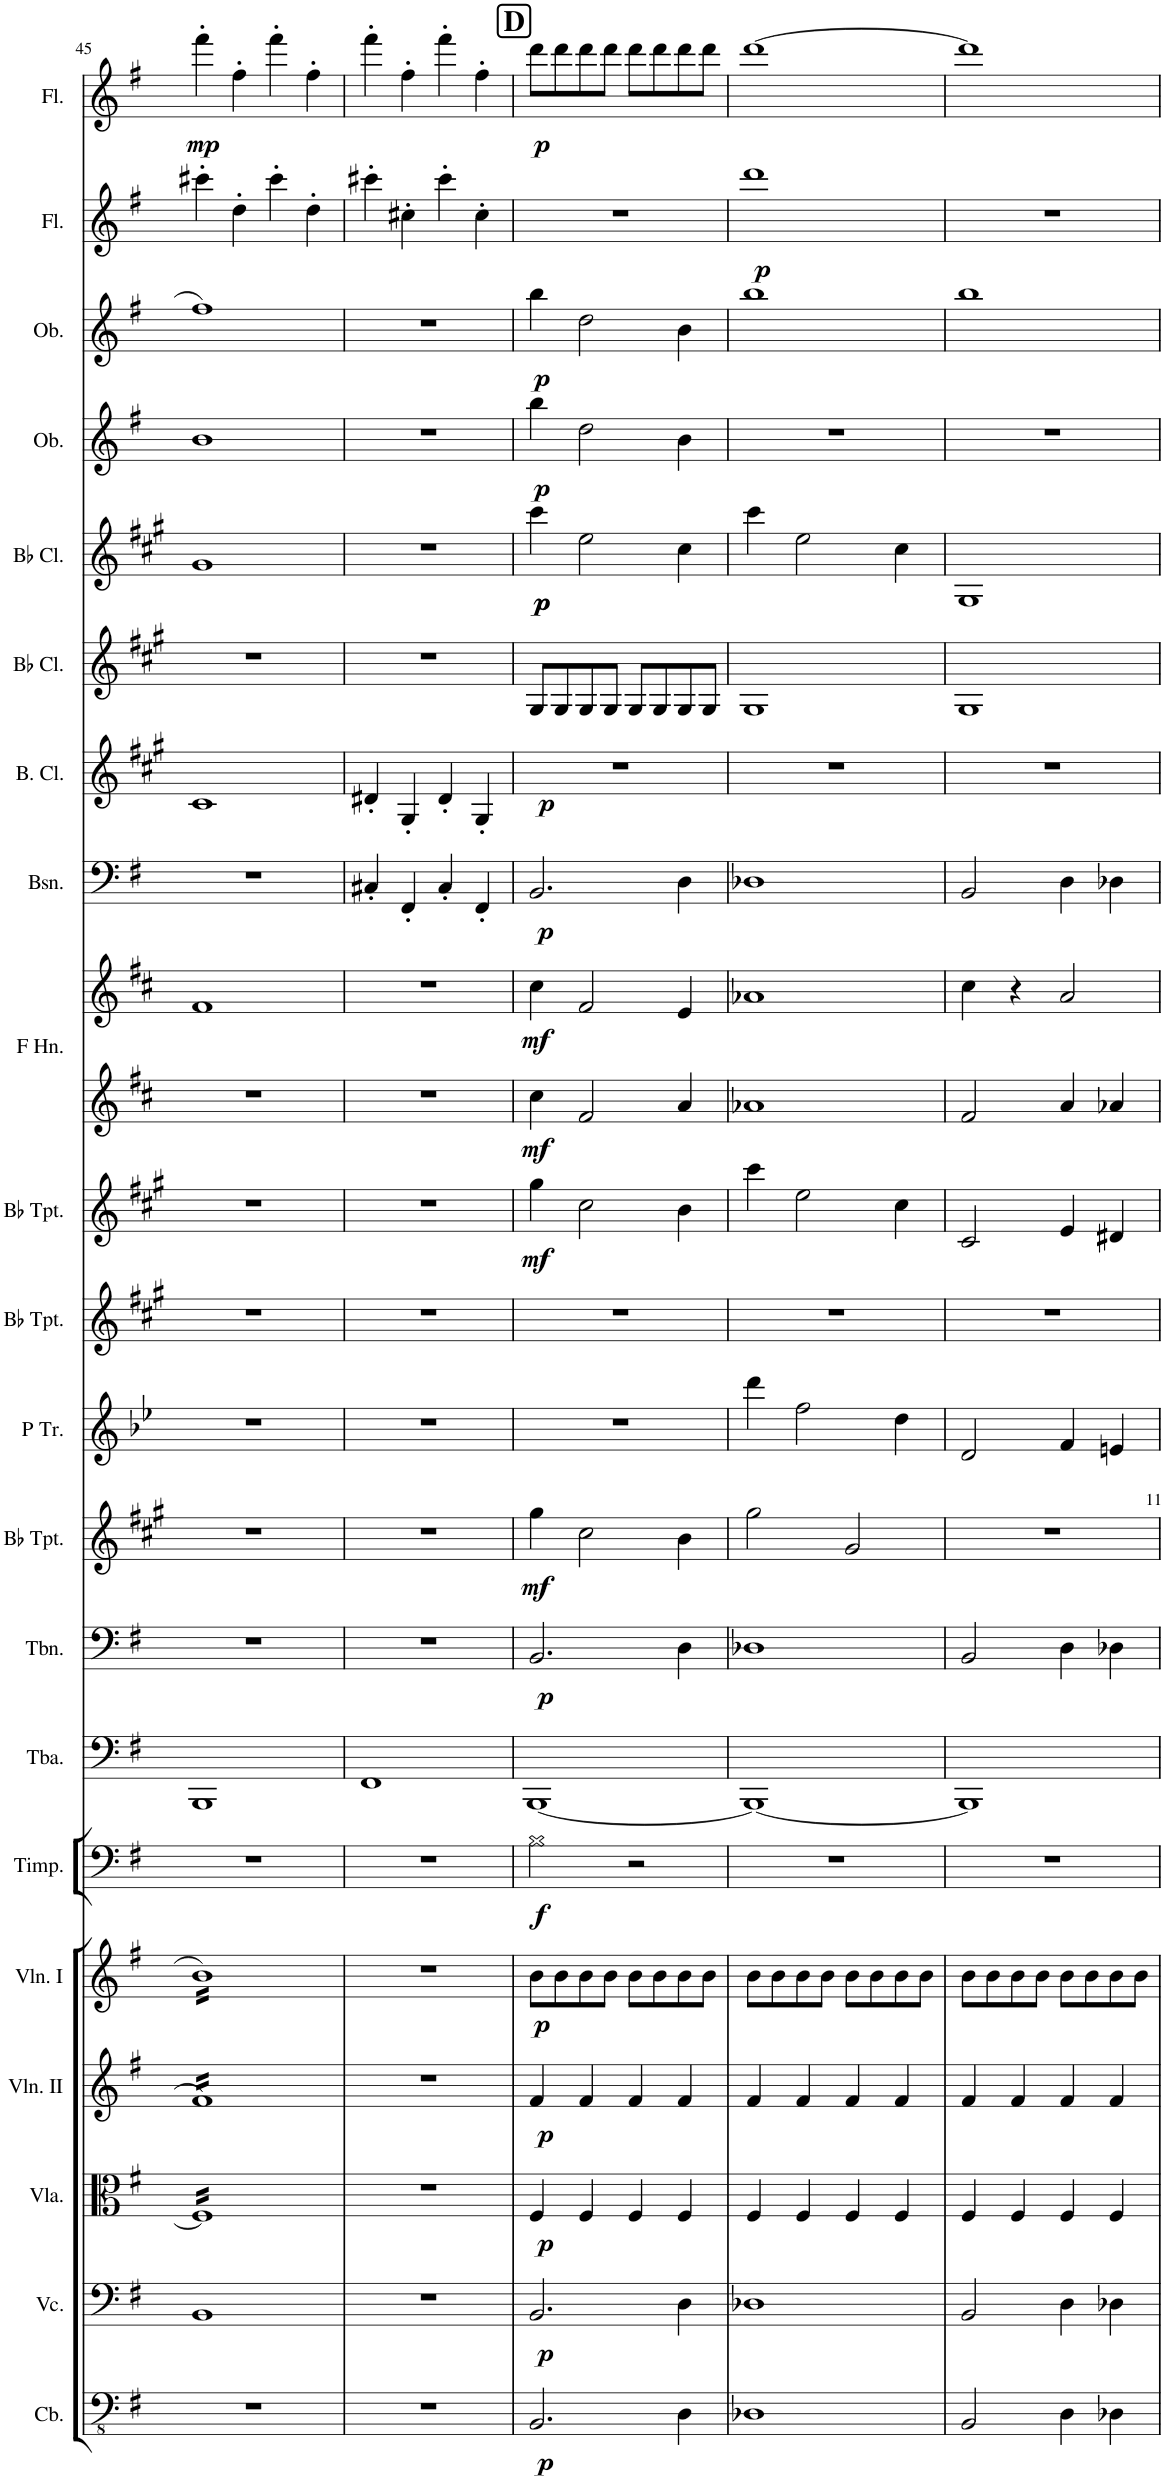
**kern	**dynam	**kern	**dynam	**kern	**dynam	**kern	**dynam	**kern	**dynam	**kern	**dynam	**kern	**kern	**dynam	**kern	**dynam	**kern	**kern	**kern	**dynam	**kern	**kern	**dynam	**kern	**dynam	**kern	**dynam	**kern	**kern	**dynam	**kern	**dynam	**kern	**dynam	**kern	**dynam	**kern	**dynam
*part21	*part21	*part20	*part20	*part19	*part19	*part18	*part18	*part17	*part17	*part16	*part16	*part15	*part14	*part14	*part13	*part13	*part12	*part11	*part10	*part10	*part9	*part9	*part9	*part8	*part8	*part7	*part7	*part6	*part5	*part5	*part4	*part4	*part3	*part3	*part2	*part2	*part1	*part1
*staff22	*staff22	*staff21	*staff21	*staff20	*staff20	*staff19	*staff19	*staff18	*staff18	*staff17	*staff17	*staff16	*staff15	*staff15	*staff14	*staff14	*staff13	*staff12	*staff11	*staff11	*staff10	*staff9	*staff9/10	*staff8	*staff8	*staff7	*staff7	*staff6	*staff5	*staff5	*staff4	*staff4	*staff3	*staff3	*staff2	*staff2	*staff1	*staff1
*I"Contrabasses	*	*I"Violoncellos	*	*I"Violas	*	*I"Violins II	*	*I"Violins I	*	*I"Timpani	*	*I"Tuba	*I"Trombone	*	*I"Trumpet 2	*	*I"Piccolo Trumpet	*I"Bb Trumpet	*I"Trumpet 1	*	*I"Horns in F	*	*	*I"Bassoons	*	*I"Bass Clarinet	*	*I"Clarinet 2	*I"Clarinet 1	*	*I"Oboe 2	*	*I"Oboe 1	*	*I"Flute 2	*	*I"Flute 1	*
*I'Cb.	*	*I'Vc.	*	*I'Vla.	*	*I'Vln. II	*	*I'Vln. I	*	*I'Timp.	*	*I'Tba.	*I'Tbn.	*	*	*	*I'P Tr.	*I'Bb Tpt.	*	*	*	*	*	*I'Bsn.	*	*I'B. Cl.	*	*	*	*	*I'Ob.	*	*I'Ob.	*	*I'Fl.	*	*I'Fl.	*
!!LO:PB:g=z
*clefFv4	*	*clefF4	*	*clefC3	*	*clefG2	*	*clefG2	*	*clefF4	*	*clefF4	*clefF4	*	*clefG2	*	*clefG2	*clefG2	*clefG2	*	*clefG2	*clefG2	*	*clefF4	*	*clefG2	*	*clefG2	*clefG2	*	*clefG2	*	*clefG2	*	*clefG2	*	*clefG2	*
*Trd7c12	*	*	*	*	*	*	*	*	*	*	*	*	*	*	*Trd1c2	*	*Trd2c3	*Trd1c2	*Trd1c2	*	*Trd4c7	*Trd4c7	*	*	*	*Trd8c14	*	*Trd1c2	*Trd1c2	*	*	*	*	*	*	*	*	*
*k[f#]	*	*k[f#]	*	*k[f#]	*	*k[f#]	*	*k[f#]	*	*k[f#]	*	*k[f#]	*k[f#]	*	*k[f#c#g#]	*	*k[b-e-]	*k[f#c#g#]	*k[f#c#g#]	*	*k[f#c#]	*k[f#c#]	*	*k[f#]	*	*k[f#c#g#]	*	*k[f#c#g#]	*k[f#c#g#]	*	*k[f#]	*	*k[f#]	*	*k[f#]	*	*k[f#]	*
*M4/4	*	*M4/4	*	*M4/4	*	*M4/4	*	*M4/4	*	*M4/4	*	*M4/4	*M4/4	*	*M4/4	*	*M4/4	*M4/4	*M4/4	*	*M4/4	*M4/4	*	*M4/4	*	*M4/4	*	*M4/4	*M4/4	*	*M4/4	*	*M4/4	*	*M4/4	*	*M4/4	*
=45	=45	=45	=45	=45	=45	=45	=45	=45	=45	=45	=45	=45	=45	=45	=45	=45	=45	=45	=45	=45	=45	=45	=45	=45	=45	=45	=45	=45	=45	=45	=45	=45	=45	=45	=45	=45	=45	=45
!	!	!	!	!	!	!	!	!	!	!	!	!	!	!	!	!	!	!	!	!	!	!	!	!	!	!	!	!	!	!	!	!	!	!	!	!	!	!LO:DY:b
*	*	*	*	*tremolo	*	*	*	*	*	*	*	*	*	*	*	*	*	*	*	*	*	*	*	*	*	*	*	*	*	*	*	*	*	*	*	*	*	*
*	*	*	*	*	*	*tremolo	*	*	*	*	*	*	*	*	*	*	*	*	*	*	*	*	*	*	*	*	*	*	*	*	*	*	*	*	*	*	*	*
*	*	*	*	*	*	*	*	*tremolo	*	*	*	*	*	*	*	*	*	*	*	*	*	*	*	*	*	*	*	*	*	*	*	*	*	*	*	*	*	*
1r	.	1BB	.	16F#]LL	.	16f#LL	.	16bLL	.	1r	.	1BBB	1r	.	1r	.	1r	1r	1r	.	1r	1f#	.	1r	.	1c#	.	1r	1g#	.	1b	.	1ff#	.	4ccc#X'\	.	4fff#'\	mp
.	.	.	.	16F#	.	16f#	.	16b	.	.	.	.	.	.	.	.	.	.	.	.	.	.	.	.	.	.	.	.	.	.	.	.	.	.	.	.	.	.
.	.	.	.	16F#	.	16f#	.	16b	.	.	.	.	.	.	.	.	.	.	.	.	.	.	.	.	.	.	.	.	.	.	.	.	.	.	.	.	.	.
.	.	.	.	16F#	.	16f#	.	16b	.	.	.	.	.	.	.	.	.	.	.	.	.	.	.	.	.	.	.	.	.	.	.	.	.	.	.	.	.	.
.	.	.	.	16F#	.	16f#	.	16b	.	.	.	.	.	.	.	.	.	.	.	.	.	.	.	.	.	.	.	.	.	.	.	.	.	.	4dd'\	.	4ff#'\	.
.	.	.	.	16F#	.	16f#	.	16b	.	.	.	.	.	.	.	.	.	.	.	.	.	.	.	.	.	.	.	.	.	.	.	.	.	.	.	.	.	.
.	.	.	.	16F#	.	16f#	.	16b	.	.	.	.	.	.	.	.	.	.	.	.	.	.	.	.	.	.	.	.	.	.	.	.	.	.	.	.	.	.
.	.	.	.	16F#	.	16f#	.	16b	.	.	.	.	.	.	.	.	.	.	.	.	.	.	.	.	.	.	.	.	.	.	.	.	.	.	.	.	.	.
.	.	.	.	16F#	.	16f#	.	16b	.	.	.	.	.	.	.	.	.	.	.	.	.	.	.	.	.	.	.	.	.	.	.	.	.	.	4ccc#'\	.	4fff#'\	.
.	.	.	.	16F#	.	16f#	.	16b	.	.	.	.	.	.	.	.	.	.	.	.	.	.	.	.	.	.	.	.	.	.	.	.	.	.	.	.	.	.
.	.	.	.	16F#	.	16f#	.	16b	.	.	.	.	.	.	.	.	.	.	.	.	.	.	.	.	.	.	.	.	.	.	.	.	.	.	.	.	.	.
.	.	.	.	16F#	.	16f#	.	16b	.	.	.	.	.	.	.	.	.	.	.	.	.	.	.	.	.	.	.	.	.	.	.	.	.	.	.	.	.	.
.	.	.	.	16F#	.	16f#	.	16b	.	.	.	.	.	.	.	.	.	.	.	.	.	.	.	.	.	.	.	.	.	.	.	.	.	.	4dd'\	.	4ff#'\	.
.	.	.	.	16F#	.	16f#	.	16b	.	.	.	.	.	.	.	.	.	.	.	.	.	.	.	.	.	.	.	.	.	.	.	.	.	.	.	.	.	.
.	.	.	.	16F#	.	16f#	.	16b	.	.	.	.	.	.	.	.	.	.	.	.	.	.	.	.	.	.	.	.	.	.	.	.	.	.	.	.	.	.
.	.	.	.	16F#JJ	.	16f#JJ	.	16bJJ	.	.	.	.	.	.	.	.	.	.	.	.	.	.	.	.	.	.	.	.	.	.	.	.	.	.	.	.	.	.
*	*	*	*	*	*	*	*	*Xtremolo	*	*	*	*	*	*	*	*	*	*	*	*	*	*	*	*	*	*	*	*	*	*	*	*	*	*	*	*	*	*
*	*	*	*	*	*	*Xtremolo	*	*	*	*	*	*	*	*	*	*	*	*	*	*	*	*	*	*	*	*	*	*	*	*	*	*	*	*	*	*	*	*
*	*	*	*	*Xtremolo	*	*	*	*	*	*	*	*	*	*	*	*	*	*	*	*	*	*	*	*	*	*	*	*	*	*	*	*	*	*	*	*	*	*
=46	=46	=46	=46	=46	=46	=46	=46	=46	=46	=46	=46	=46	=46	=46	=46	=46	=46	=46	=46	=46	=46	=46	=46	=46	=46	=46	=46	=46	=46	=46	=46	=46	=46	=46	=46	=46	=46	=46
1r	.	1r	.	1r	.	1r	.	1r	.	1r	.	1FF#	1r	.	1r	.	1r	1r	1r	.	1r	1r	.	4C#X'/	.	4d#X'/	.	1r	1r	.	1r	.	1r	.	4ccc#X'\	.	4fff#'\	.
.	.	.	.	.	.	.	.	.	.	.	.	.	.	.	.	.	.	.	.	.	.	.	.	4FF#'/	.	4G#'/	.	.	.	.	.	.	.	.	4cc#X'\	.	4ff#'\	.
.	.	.	.	.	.	.	.	.	.	.	.	.	.	.	.	.	.	.	.	.	.	.	.	4C#'/	.	4d#'/	.	.	.	.	.	.	.	.	4ccc#'\	.	4fff#'\	.
.	.	.	.	.	.	.	.	.	.	.	.	.	.	.	.	.	.	.	.	.	.	.	.	4FF#'/	.	4G#'/	.	.	.	.	.	.	.	.	4cc#'\	.	4ff#'\	.
!!LO:REH:place=s1:a:B:cj:fs=14:t=D
=47	=47	=47	=47	=47	=47	=47	=47	=47	=47	=47	=47	=47	=47	=47	=47	=47	=47	=47	=47	=47	=47	=47	=47	=47	=47	=47	=47	=47	=47	=47	=47	=47	=47	=47	=47	=47	=47	=47
!	!LO:DY:b	!	!LO:DY:b	!	!LO:DY:b	!	!LO:DY:b	!	!LO:DY:b	!	!LO:DY:b	!	!	!LO:DY:b	!	!LO:DY:b	!	!	!	!LO:DY:b	!	!	!LO:DY:b=2	!	!	!	!	!	!	!	!	!	!	!	!	!	!	!
!	!	!	!	!	!	!	!	!	!	!	!	!	!	!	!	!	!	!	!	!	!	!	!LO:DY:n=1:b	!	!LO:DY:b	!	!LO:DY:b	!	!	!LO:DY:b	!	!	!	!	!	!	!	!
!	!	!	!	!	!	!	!	!	!	!	!	!	!	!	!	!	!	!	!	!	!	!	!	!	!	!	!	!	!	!LO:DY:n=1:b	!	!LO:DY:b	!	!LO:DY:b	!	!	!	!LO:DY:b
2.BBB/	p	2.BB/	p	4F#/	p	4f#/	p	8b\L	p	2B\	f	[1BBB	2.BB/	p	4gg#\	mf	1r	1r	4gg#\	mf	4cc#\	4cc#\	mf mf	2.BB/	p	1r	p	8G#/L	4ccc#\	p p	4bb\	p	4bb\	p	1r	.	8ddd\L	p
.	.	.	.	.	.	.	.	8b\	.	.	.	.	.	.	.	.	.	.	.	.	.	.	.	.	.	.	.	8G#/	.	.	.	.	.	.	.	.	8ddd\	.
.	.	.	.	4F#/	.	4f#/	.	8b\	.	.	.	.	.	.	2cc#\	.	.	.	2cc#\	.	2f#/	2f#/	.	.	.	.	.	8G#/	2ee\	.	2dd\	.	2dd\	.	.	.	8ddd\	.
.	.	.	.	.	.	.	.	8b\J	.	.	.	.	.	.	.	.	.	.	.	.	.	.	.	.	.	.	.	8G#/J	.	.	.	.	.	.	.	.	8ddd\J	.
.	.	.	.	4F#/	.	4f#/	.	8b\L	.	2r	.	.	.	.	.	.	.	.	.	.	.	.	.	.	.	.	.	8G#/L	.	.	.	.	.	.	.	.	8ddd\L	.
.	.	.	.	.	.	.	.	8b\	.	.	.	.	.	.	.	.	.	.	.	.	.	.	.	.	.	.	.	8G#/	.	.	.	.	.	.	.	.	8ddd\	.
4DD\	.	4D\	.	4F#/	.	4f#/	.	8b\	.	.	.	.	4D\	.	4b\	.	.	.	4b\	.	4a/	4e/	.	4D\	.	.	.	8G#/	4cc#\	.	4b\	.	4b\	.	.	.	8ddd\	.
.	.	.	.	.	.	.	.	8b\J	.	.	.	.	.	.	.	.	.	.	.	.	.	.	.	.	.	.	.	8G#/J	.	.	.	.	.	.	.	.	8ddd\J	.
=48	=48	=48	=48	=48	=48	=48	=48	=48	=48	=48	=48	=48	=48	=48	=48	=48	=48	=48	=48	=48	=48	=48	=48	=48	=48	=48	=48	=48	=48	=48	=48	=48	=48	=48	=48	=48	=48	=48
!	!	!	!	!	!	!	!	!	!	!	!	!	!	!	!	!	!	!	!	!	!	!	!	!	!	!	!	!	!	!	!	!	!	!	!	!LO:DY:b	!	!
1DD-X	.	1D-X	.	4F#/	.	4f#/	.	8b\L	.	1r	.	1BBB_	1D-X	.	2gg#\	.	4ddd\	1r	4ccc#\	.	1a-X	1a-X	.	1D-X	.	1r	.	1G#	4ccc#\	.	1r	.	1bb	.	1ddd	p	[1ddd	.
.	.	.	.	.	.	.	.	8b\	.	.	.	.	.	.	.	.	.	.	.	.	.	.	.	.	.	.	.	.	.	.	.	.	.	.	.	.	.	.
.	.	.	.	4F#/	.	4f#/	.	8b\	.	.	.	.	.	.	.	.	2ff\	.	2ee\	.	.	.	.	.	.	.	.	.	2ee\	.	.	.	.	.	.	.	.	.
.	.	.	.	.	.	.	.	8b\J	.	.	.	.	.	.	.	.	.	.	.	.	.	.	.	.	.	.	.	.	.	.	.	.	.	.	.	.	.	.
.	.	.	.	4F#/	.	4f#/	.	8b\L	.	.	.	.	.	.	2g#/	.	.	.	.	.	.	.	.	.	.	.	.	.	.	.	.	.	.	.	.	.	.	.
.	.	.	.	.	.	.	.	8b\	.	.	.	.	.	.	.	.	.	.	.	.	.	.	.	.	.	.	.	.	.	.	.	.	.	.	.	.	.	.
.	.	.	.	4F#/	.	4f#/	.	8b\	.	.	.	.	.	.	.	.	4dd\	.	4cc#\	.	.	.	.	.	.	.	.	.	4cc#\	.	.	.	.	.	.	.	.	.
.	.	.	.	.	.	.	.	8b\J	.	.	.	.	.	.	.	.	.	.	.	.	.	.	.	.	.	.	.	.	.	.	.	.	.	.	.	.	.	.
=49	=49	=49	=49	=49	=49	=49	=49	=49	=49	=49	=49	=49	=49	=49	=49	=49	=49	=49	=49	=49	=49	=49	=49	=49	=49	=49	=49	=49	=49	=49	=49	=49	=49	=49	=49	=49	=49	=49
2BBB/	.	2BB/	.	4F#/	.	4f#/	.	8b\L	.	1r	.	1BBB]	2BB/	.	1r	.	2d/	1r	2c#/	.	2f#/	4cc#\	.	2BB/	.	1r	.	1G#	1G#	.	1r	.	1bb	.	1r	.	1ddd]	.
.	.	.	.	.	.	.	.	8b\	.	.	.	.	.	.	.	.	.	.	.	.	.	.	.	.	.	.	.	.	.	.	.	.	.	.	.	.	.	.
.	.	.	.	4F#/	.	4f#/	.	8b\	.	.	.	.	.	.	.	.	.	.	.	.	.	4r	.	.	.	.	.	.	.	.	.	.	.	.	.	.	.	.
.	.	.	.	.	.	.	.	8b\J	.	.	.	.	.	.	.	.	.	.	.	.	.	.	.	.	.	.	.	.	.	.	.	.	.	.	.	.	.	.
4DD\	.	4D\	.	4F#/	.	4f#/	.	8b\L	.	.	.	.	4D\	.	.	.	4f/	.	4e/	.	4a/	2a/	.	4D\	.	.	.	.	.	.	.	.	.	.	.	.	.	.
.	.	.	.	.	.	.	.	8b\	.	.	.	.	.	.	.	.	.	.	.	.	.	.	.	.	.	.	.	.	.	.	.	.	.	.	.	.	.	.
4DD-X\	.	4D-X\	.	4F#/	.	4f#/	.	8b\	.	.	.	.	4D-X\	.	.	.	4en/	.	4d#X/	.	4a-X/	.	.	4D-X\	.	.	.	.	.	.	.	.	.	.	.	.	.	.
.	.	.	.	.	.	.	.	8b\J	.	.	.	.	.	.	.	.	.	.	.	.	.	.	.	.	.	.	.	.	.	.	.	.	.	.	.	.	.	.
=	=	=	=	=	=	=	=	=	=	=	=	=	=	=	=	=	=	=	=	=	=	=	=	=	=	=	=	=	=	=	=	=	=	=	=	=	=	=
*-	*-	*-	*-	*-	*-	*-	*-	*-	*-	*-	*-	*-	*-	*-	*-	*-	*-	*-	*-	*-	*-	*-	*-	*-	*-	*-	*-	*-	*-	*-	*-	*-	*-	*-	*-	*-	*-	*-
